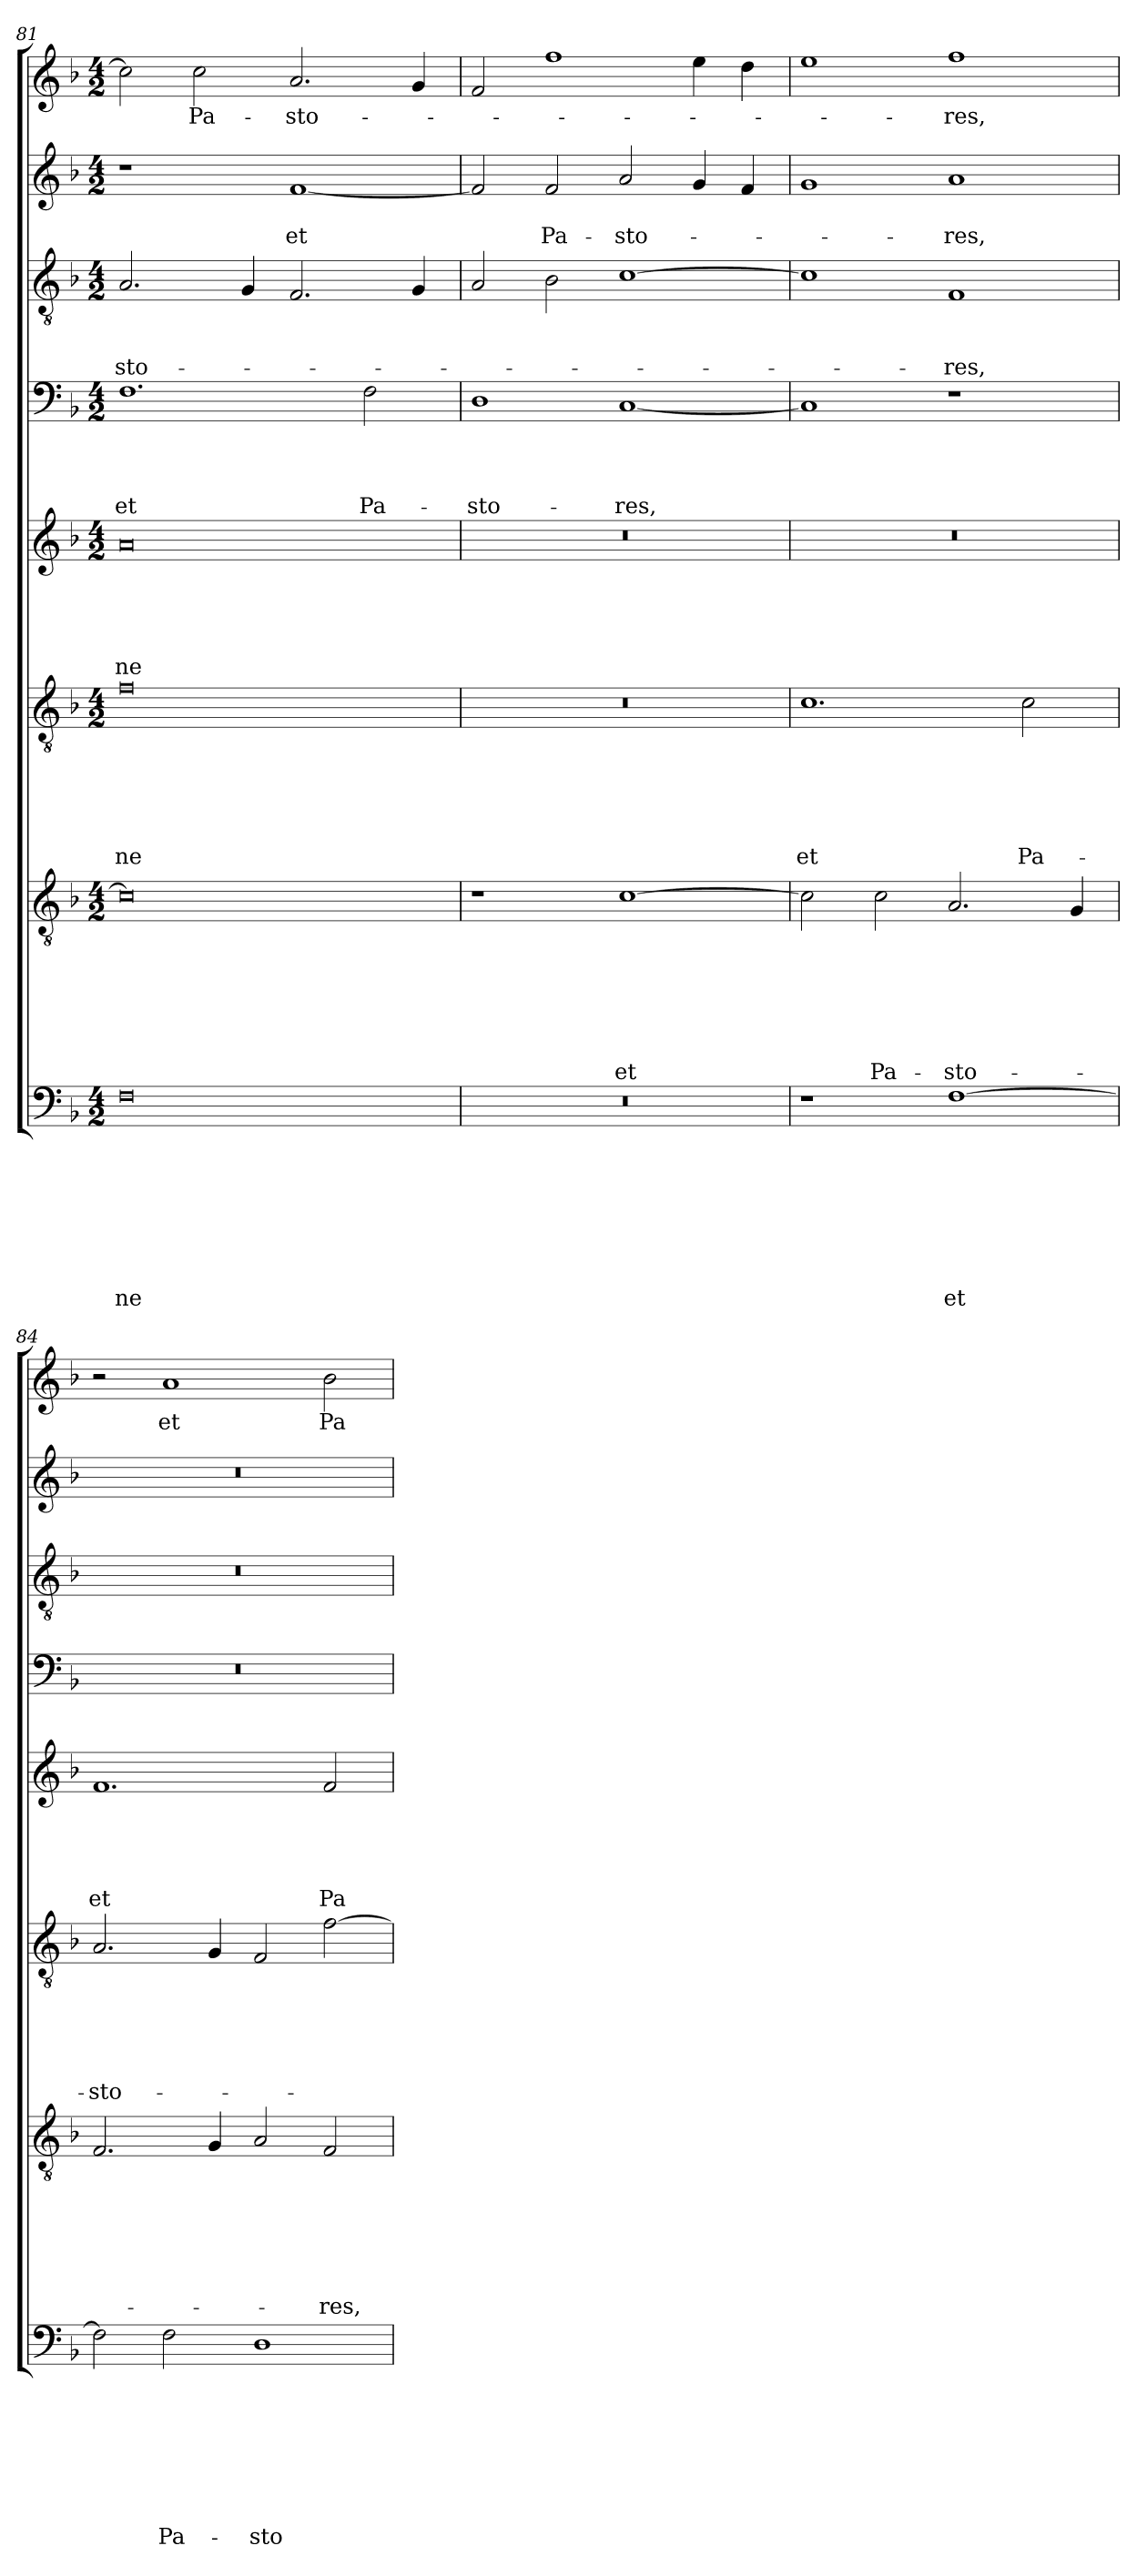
**kern	**text	**text	**text	**text	**text	**text	**text	**text	**kern	**text	**text	**text	**text	**text	**text	**text	**kern	**text	**text	**text	**text	**text	**text	**kern	**text	**text	**text	**text	**text	**kern	**text	**text	**text	**text	**kern	**text	**text	**text	**kern	**text	**text	**kern	**text
*part8	*part8	*part8	*part8	*part8	*part8	*part8	*part8	*part8	*part7	*part7	*part7	*part7	*part7	*part7	*part7	*part7	*part6	*part6	*part6	*part6	*part6	*part6	*part6	*part5	*part5	*part5	*part5	*part5	*part5	*part4	*part4	*part4	*part4	*part4	*part3	*part3	*part3	*part3	*part2	*part2	*part2	*part1	*part1
*staff8	*staff8	*staff8	*staff8	*staff8	*staff8	*staff8	*staff8	*staff8	*staff7	*staff7	*staff7	*staff7	*staff7	*staff7	*staff7	*staff7	*staff6	*staff6	*staff6	*staff6	*staff6	*staff6	*staff6	*staff5	*staff5	*staff5	*staff5	*staff5	*staff5	*staff4	*staff4	*staff4	*staff4	*staff4	*staff3	*staff3	*staff3	*staff3	*staff2	*staff2	*staff2	*staff1	*staff1
!!LO:LB:g=z
*clefF4	*	*	*	*	*	*	*	*	*clefGv2	*	*	*	*	*	*	*	*clefGv2	*	*	*	*	*	*	*clefG2	*	*	*	*	*	*clefF4	*	*	*	*	*clefGv2	*	*	*	*clefG2	*	*	*clefG2	*
*k[b-]	*	*	*	*	*	*	*	*	*k[b-]	*	*	*	*	*	*	*	*k[b-]	*	*	*	*	*	*	*k[b-]	*	*	*	*	*	*k[b-]	*	*	*	*	*k[b-]	*	*	*	*k[b-]	*	*	*k[b-]	*
*d:	*	*	*	*	*	*	*	*	*d:	*	*	*	*	*	*	*	*d:	*	*	*	*	*	*	*d:	*	*	*	*	*	*d:	*	*	*	*	*d:	*	*	*	*d:	*	*	*d:	*
*M4/2	*	*	*	*	*	*	*	*	*M4/2	*	*	*	*	*	*	*	*M4/2	*	*	*	*	*	*	*M4/2	*	*	*	*	*	*M4/2	*	*	*	*	*M4/2	*	*	*	*M4/2	*	*	*M4/2	*
=81	=81	=81	=81	=81	=81	=81	=81	=81	=81	=81	=81	=81	=81	=81	=81	=81	=81	=81	=81	=81	=81	=81	=81	=81	=81	=81	=81	=81	=81	=81	=81	=81	=81	=81	=81	=81	=81	=81	=81	=81	=81	=81	=81
!	!	!	!	!	!	!	!	!LO:LY:b	!	!	!	!	!	!	!	!	!	!	!	!	!	!	!LO:LY:b	!	!	!	!	!	!LO:LY:b	!	!	!	!	!LO:LY:b	!	!	!	!LO:LY:b	!	!	!	!	!
0F	.	.	.	.	.	.	.	-ne	0c]	.	.	.	.	.	.	.	0f	.	.	.	.	.	-ne	0a	.	.	.	.	-ne	1.F	.	.	.	et	2.A/	.	.	-sto-	1r	.	.	2cc\]	.
!	!	!	!	!	!	!	!	!	!	!	!	!	!	!	!	!	!	!	!	!	!	!	!	!	!	!	!	!	!	!	!	!	!	!	!	!	!	!	!	!	!	!	!LO:LY:b
.	.	.	.	.	.	.	.	.	.	.	.	.	.	.	.	.	.	.	.	.	.	.	.	.	.	.	.	.	.	.	.	.	.	.	.	.	.	.	.	.	.	2cc\	Pa-
.	.	.	.	.	.	.	.	.	.	.	.	.	.	.	.	.	.	.	.	.	.	.	.	.	.	.	.	.	.	.	.	.	.	.	4G/	.	.	.	.	.	.	.	.
!	!	!	!	!	!	!	!	!	!	!	!	!	!	!	!	!	!	!	!	!	!	!	!	!	!	!	!	!	!	!	!	!	!	!	!	!	!	!	!	!	!LO:LY:b	!	!LO:LY:b
.	.	.	.	.	.	.	.	.	.	.	.	.	.	.	.	.	.	.	.	.	.	.	.	.	.	.	.	.	.	.	.	.	.	.	2.F/	.	.	.	[1f	.	et	2.a/	-sto-
!	!	!	!	!	!	!	!	!	!	!	!	!	!	!	!	!	!	!	!	!	!	!	!	!	!	!	!	!	!	!	!	!	!	!LO:LY:b	!	!	!	!	!	!	!	!	!
.	.	.	.	.	.	.	.	.	.	.	.	.	.	.	.	.	.	.	.	.	.	.	.	.	.	.	.	.	.	2F\	.	.	.	Pa-	.	.	.	.	.	.	.	.	.
.	.	.	.	.	.	.	.	.	.	.	.	.	.	.	.	.	.	.	.	.	.	.	.	.	.	.	.	.	.	.	.	.	.	.	4G/	.	.	.	.	.	.	4g/	.
=82	=82	=82	=82	=82	=82	=82	=82	=82	=82	=82	=82	=82	=82	=82	=82	=82	=82	=82	=82	=82	=82	=82	=82	=82	=82	=82	=82	=82	=82	=82	=82	=82	=82	=82	=82	=82	=82	=82	=82	=82	=82	=82	=82
!	!	!	!	!	!	!	!	!	!	!	!	!	!	!	!	!	!	!	!	!	!	!	!	!	!	!	!	!	!	!	!	!	!	!LO:LY:b	!	!	!	!	!	!	!	!	!
0r	.	.	.	.	.	.	.	.	1r	.	.	.	.	.	.	.	0r	.	.	.	.	.	.	0r	.	.	.	.	.	1D	.	.	.	-sto-	2A/	.	.	.	2f/]	.	.	2f/	.
!	!	!	!	!	!	!	!	!	!	!	!	!	!	!	!	!	!	!	!	!	!	!	!	!	!	!	!	!	!	!	!	!	!	!	!	!	!	!	!	!	!LO:LY:b	!	!
.	.	.	.	.	.	.	.	.	.	.	.	.	.	.	.	.	.	.	.	.	.	.	.	.	.	.	.	.	.	.	.	.	.	.	2B-\	.	.	.	2f/	.	Pa-	1ff	.
!	!	!	!	!	!	!	!	!	!	!	!	!	!	!	!	!LO:LY:b	!	!	!	!	!	!	!	!	!	!	!	!	!	!	!	!	!	!LO:LY:b	!	!	!	!	!	!	!LO:LY:b	!	!
.	.	.	.	.	.	.	.	.	[1c	.	.	.	.	.	.	et	.	.	.	.	.	.	.	.	.	.	.	.	.	[1C	.	.	.	-res,	[1c	.	.	.	2a/	.	-sto-	.	.
.	.	.	.	.	.	.	.	.	.	.	.	.	.	.	.	.	.	.	.	.	.	.	.	.	.	.	.	.	.	.	.	.	.	.	.	.	.	.	4g/	.	.	4ee\	.
.	.	.	.	.	.	.	.	.	.	.	.	.	.	.	.	.	.	.	.	.	.	.	.	.	.	.	.	.	.	.	.	.	.	.	.	.	.	.	4f/	.	.	4dd\	.
=83	=83	=83	=83	=83	=83	=83	=83	=83	=83	=83	=83	=83	=83	=83	=83	=83	=83	=83	=83	=83	=83	=83	=83	=83	=83	=83	=83	=83	=83	=83	=83	=83	=83	=83	=83	=83	=83	=83	=83	=83	=83	=83	=83
!	!	!	!	!	!	!	!	!	!	!	!	!	!	!	!	!	!	!	!	!	!	!	!LO:LY:b	!	!	!	!	!	!	!	!	!	!	!	!	!	!	!	!	!	!	!	!
1r	.	.	.	.	.	.	.	.	2c\]	.	.	.	.	.	.	.	1.c	.	.	.	.	.	et	0r	.	.	.	.	.	1C]	.	.	.	.	1c]	.	.	.	1g	.	.	1ee	.
!	!	!	!	!	!	!	!	!	!	!	!	!	!	!	!	!LO:LY:b	!	!	!	!	!	!	!	!	!	!	!	!	!	!	!	!	!	!	!	!	!	!	!	!	!	!	!
.	.	.	.	.	.	.	.	.	2c\	.	.	.	.	.	.	Pa-	.	.	.	.	.	.	.	.	.	.	.	.	.	.	.	.	.	.	.	.	.	.	.	.	.	.	.
!	!	!	!	!	!	!	!	!LO:LY:b	!	!	!	!	!	!	!	!LO:LY:b	!	!	!	!	!	!	!	!	!	!	!	!	!	!	!	!	!	!	!	!	!	!LO:LY:b	!	!	!LO:LY:b	!	!LO:LY:b
[1F	.	.	.	.	.	.	.	et	2.A/	.	.	.	.	.	.	-sto-	.	.	.	.	.	.	.	.	.	.	.	.	.	1r	.	.	.	.	1F	.	.	-res,	1a	.	-res,	1ff	-res,
!	!	!	!	!	!	!	!	!	!	!	!	!	!	!	!	!	!	!	!	!	!	!	!LO:LY:b	!	!	!	!	!	!	!	!	!	!	!	!	!	!	!	!	!	!	!	!
.	.	.	.	.	.	.	.	.	.	.	.	.	.	.	.	.	2c\	.	.	.	.	.	Pa-	.	.	.	.	.	.	.	.	.	.	.	.	.	.	.	.	.	.	.	.
.	.	.	.	.	.	.	.	.	4G/	.	.	.	.	.	.	.	.	.	.	.	.	.	.	.	.	.	.	.	.	.	.	.	.	.	.	.	.	.	.	.	.	.	.
=84	=84	=84	=84	=84	=84	=84	=84	=84	=84	=84	=84	=84	=84	=84	=84	=84	=84	=84	=84	=84	=84	=84	=84	=84	=84	=84	=84	=84	=84	=84	=84	=84	=84	=84	=84	=84	=84	=84	=84	=84	=84	=84	=84
!	!	!	!	!	!	!	!	!	!	!	!	!	!	!	!	!	!	!	!	!	!	!	!LO:LY:b	!	!	!	!	!	!LO:LY:b	!	!	!	!	!	!	!	!	!	!	!	!	!	!
2F\]	.	.	.	.	.	.	.	.	2.F/	.	.	.	.	.	.	.	2.A/	.	.	.	.	.	-sto-	1.f	.	.	.	.	et	0r	.	.	.	.	0r	.	.	.	0r	.	.	2r	.
!	!	!	!	!	!	!	!	!LO:LY:b	!	!	!	!	!	!	!	!	!	!	!	!	!	!	!	!	!	!	!	!	!	!	!	!	!	!	!	!	!	!	!	!	!	!	!LO:LY:b
2F\	.	.	.	.	.	.	.	Pa-	.	.	.	.	.	.	.	.	.	.	.	.	.	.	.	.	.	.	.	.	.	.	.	.	.	.	.	.	.	.	.	.	.	1a	et
.	.	.	.	.	.	.	.	.	4G/	.	.	.	.	.	.	.	4G/	.	.	.	.	.	.	.	.	.	.	.	.	.	.	.	.	.	.	.	.	.	.	.	.	.	.
!	!	!	!	!	!	!	!	!LO:LY:b	!	!	!	!	!	!	!	!	!	!	!	!	!	!	!	!	!	!	!	!	!	!	!	!	!	!	!	!	!	!	!	!	!	!	!
1D	.	.	.	.	.	.	.	-sto-	2A/	.	.	.	.	.	.	.	2F/	.	.	.	.	.	.	.	.	.	.	.	.	.	.	.	.	.	.	.	.	.	.	.	.	.	.
!	!	!	!	!	!	!	!	!	!	!	!	!	!	!	!	!LO:LY:b	!	!	!	!	!	!	!	!	!	!	!	!	!LO:LY:b	!	!	!	!	!	!	!	!	!	!	!	!	!	!LO:LY:b
.	.	.	.	.	.	.	.	.	2F/	.	.	.	.	.	.	-res,	[2f\	.	.	.	.	.	.	2f/	.	.	.	.	Pa-	.	.	.	.	.	.	.	.	.	.	.	.	2b-\	Pa-
=	=	=	=	=	=	=	=	=	=	=	=	=	=	=	=	=	=	=	=	=	=	=	=	=	=	=	=	=	=	=	=	=	=	=	=	=	=	=	=	=	=	=	=
*-	*-	*-	*-	*-	*-	*-	*-	*-	*-	*-	*-	*-	*-	*-	*-	*-	*-	*-	*-	*-	*-	*-	*-	*-	*-	*-	*-	*-	*-	*-	*-	*-	*-	*-	*-	*-	*-	*-	*-	*-	*-	*-	*-
